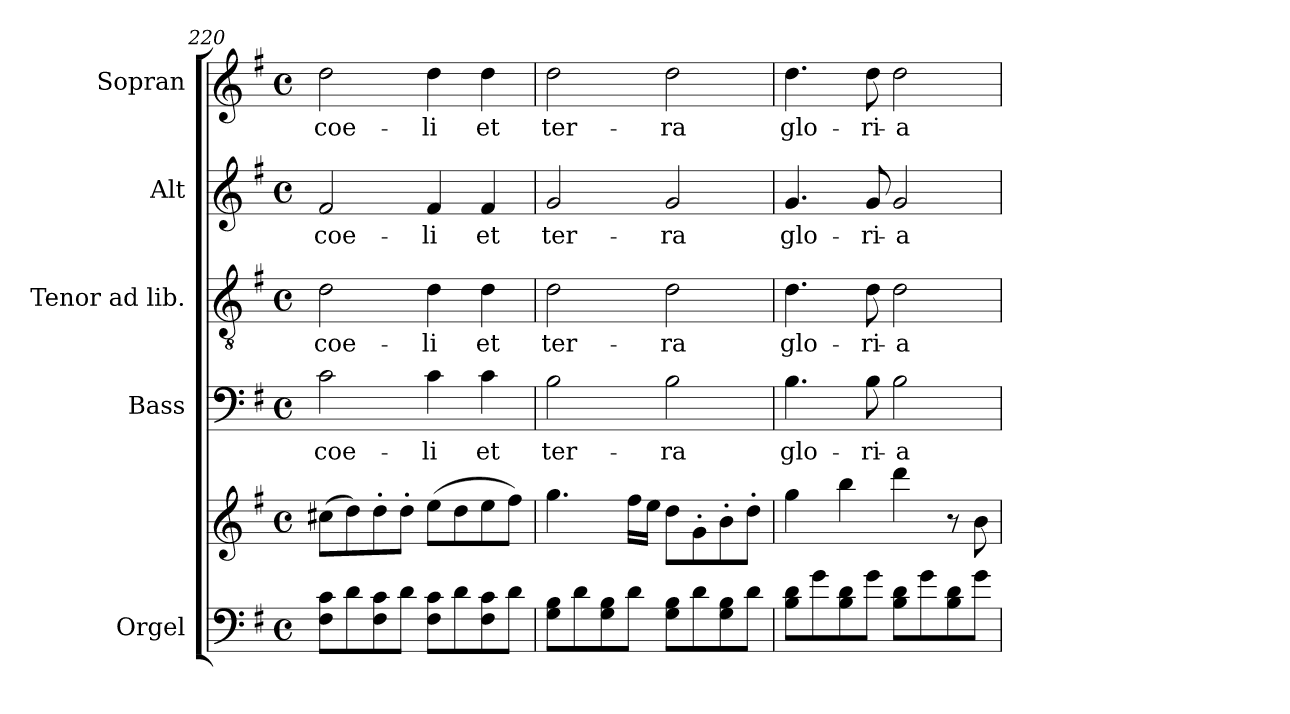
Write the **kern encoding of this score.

**kern	**kern	**kern	**text	**kern	**text	**kern	**text	**kern	**text
*part5	*part5	*part4	*part4	*part3	*part3	*part2	*part2	*part1	*part1
*staff6	*staff5	*staff4	*staff4	*staff3	*staff3	*staff2	*staff2	*staff1	*staff1
*I"Orgel	*	*I"Bass	*	*I"Tenor ad lib.	*	*I"Alt	*	*I"Sopran	*
*I'Org.	*	*I'B.	*	*I'T.	*	*I'A.	*	*I'S.	*
*clefF4	*clefG2	*clefF4	*	*clefGv2	*	*clefG2	*	*clefG2	*
*k[f#]	*k[f#]	*k[f#]	*	*k[f#]	*	*k[f#]	*	*k[f#]	*
*G:	*G:	*G:	*	*G:	*	*G:	*	*G:	*
*M4/4	*M4/4	*M4/4	*	*M4/4	*	*M4/4	*	*M4/4	*
*met(c)	*met(c)	*met(c)	*	*met(c)	*	*met(c)	*	*met(c)	*
=220	=220	=220	=220	=220	=220	=220	=220	=220	=220
!	!	!	!LO:LY:b	!	!LO:LY:b	!	!LO:LY:b	!	!LO:LY:b
8F#\ 8c\L	(>8cc#X\L	2c\	coe-	2d\	coe-	2f#/	coe-	2dd\	coe-
8d\	8dd\)	.	.	.	.	.	.	.	.
8F#\ 8c\	8dd'>\	.	.	.	.	.	.	.	.
8d\J	8dd'>\J	.	.	.	.	.	.	.	.
!	!	!	!LO:LY:b	!	!LO:LY:b	!	!LO:LY:b	!	!LO:LY:b
8F#\ 8c\L	(>8ee\L	4c\	-li	4d\	-li	4f#/	-li	4dd\	-li
8d\	8dd\	.	.	.	.	.	.	.	.
!	!	!	!LO:LY:b	!	!LO:LY:b	!	!LO:LY:b	!	!LO:LY:b
8F#\ 8c\	8ee\	4c\	et	4d\	et	4f#/	et	4dd\	et
8d\J	8ff#\J)	.	.	.	.	.	.	.	.
!!LO:PB:g=z
=221	=221	=221	=221	=221	=221	=221	=221	=221	=221
!	!	!	!LO:LY:b	!	!LO:LY:b	!	!LO:LY:b	!	!LO:LY:b
8G\ 8B\L	4.gg\	2B\	ter-	2d\	ter-	2g/	ter-	2dd\	ter-
8d\	.	.	.	.	.	.	.	.	.
8G\ 8B\	.	.	.	.	.	.	.	.	.
8d\J	16ff#\LL	.	.	.	.	.	.	.	.
.	16ee\JJ	.	.	.	.	.	.	.	.
!	!	!	!LO:LY:b	!	!LO:LY:b	!	!LO:LY:b	!	!LO:LY:b
8G\ 8B\L	8dd\L	2B\	-ra	2d\	-ra	2g/	-ra	2dd\	-ra
8d\	8g'>\	.	.	.	.	.	.	.	.
8G\ 8B\	8b'>\	.	.	.	.	.	.	.	.
8d\J	8dd'>\J	.	.	.	.	.	.	.	.
=222	=222	=222	=222	=222	=222	=222	=222	=222	=222
!	!	!	!LO:LY:b	!	!LO:LY:b	!	!LO:LY:b	!	!LO:LY:b
8B\ 8d\L	4gg\	4.B\	glo-	4.d\	glo-	4.g/	glo-	4.dd\	glo-
8g\	.	.	.	.	.	.	.	.	.
8B\ 8d\	4bb\	.	.	.	.	.	.	.	.
!	!	!	!LO:LY:b	!	!LO:LY:b	!	!LO:LY:b	!	!LO:LY:b
8g\J	.	8B\	-ri-	8d\	-ri-	8g/	-ri-	8dd\	-ri-
!	!	!	!LO:LY:b	!	!LO:LY:b	!	!LO:LY:b	!	!LO:LY:b
8B\ 8d\L	4ddd\	2B\	-a	2d\	-a	2g/	-a	2dd\	-a
8g\	.	.	.	.	.	.	.	.	.
8B\ 8d\	8r	.	.	.	.	.	.	.	.
8g\J	8b\	.	.	.	.	.	.	.	.
=	=	=	=	=	=	=	=	=	=
*-	*-	*-	*-	*-	*-	*-	*-	*-	*-
